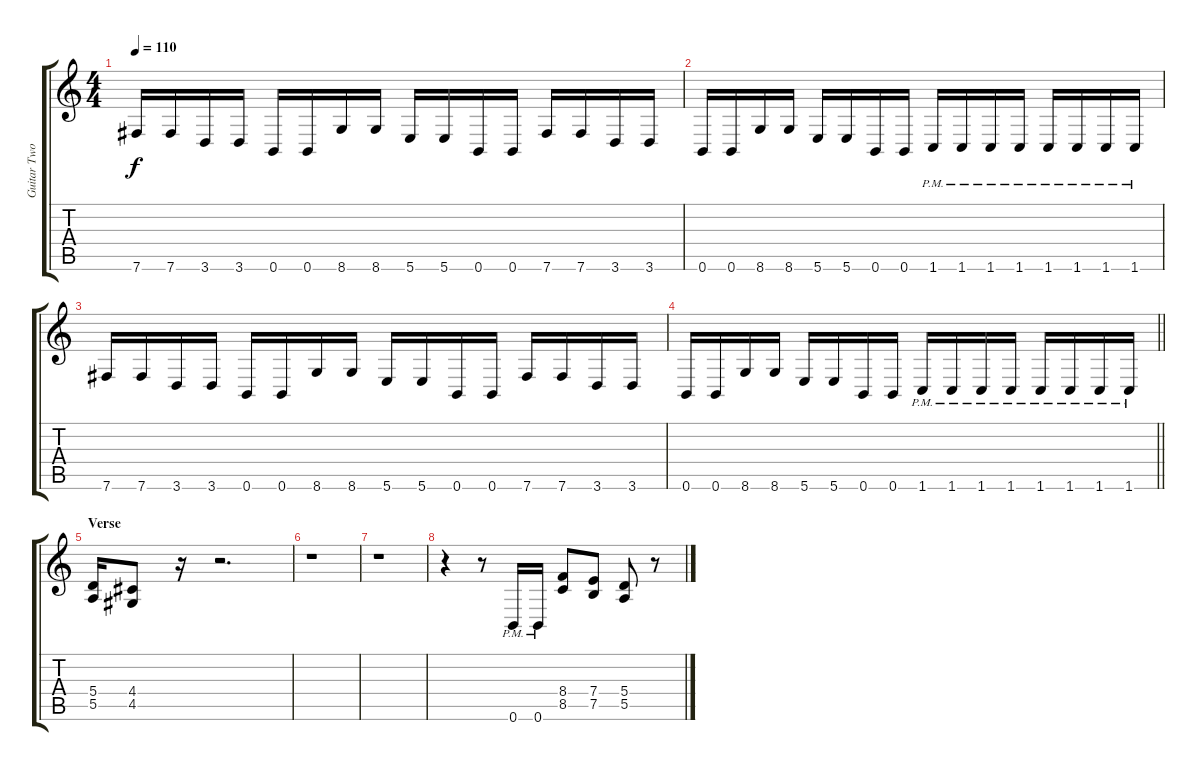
\track ("Guitar Two" "Guitar Two") {instrument distortionguitar}
\staff {score tabs}
\tuning (B3 Gb3 D3 A2 E2 B1) {hide}
\ts (4 4)
\tempo 110
\clef g2
\ks c
7.6.16{dy f} 7.6.16 3.6.16 3.6.16 0.6.16 0.6.16 8.6.16 8.6.16 5.6.16 5.6.16 0.6.16 0.6.16 7.6.16 7.6.16 3.6.16 3.6.16 |
0.6.16 0.6.16 8.6.16 8.6.16 5.6.16 5.6.16 0.6.16 0.6.16 1.6{pm}.16 1.6{pm}.16 1.6{pm}.16 1.6{pm}.16 1.6{pm}.16 1.6{pm}.16 1.6{pm}.16 1.6{pm}.16 |
7.6.16 7.6.16 3.6.16 3.6.16 0.6.16 0.6.16 8.6.16 8.6.16 5.6.16 5.6.16 0.6.16 0.6.16 7.6.16 7.6.16 3.6.16 3.6.16 |
\barLineRight lightlight
0.6.16 0.6.16 8.6.16 8.6.16 5.6.16 5.6.16 0.6.16 0.6.16 1.6{pm}.16 1.6{pm}.16 1.6{pm}.16 1.6{pm}.16 1.6{pm}.16 1.6{pm}.16 1.6{pm}.16 1.6{pm}.16 |
\section ("" "Verse")
(5.4 5.5).16 (4.4 4.5).8 r.16 r.2{d} |
r.1 |
r.1 |
r.4 r.8 0.6{pm}.16 0.6{pm}.16 (8.4 8.5).8 (7.4 7.5).8 (5.4 5.5).8 r.8
